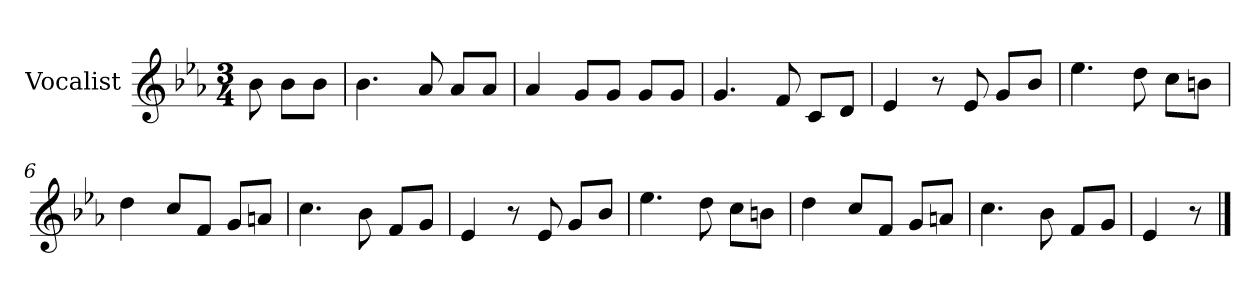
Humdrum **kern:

**kern
*part1
*staff1
*I"Vocalist
*k[b-e-a-]
*E-:
*M3/4
=
8b-
8b-L
8b-J
=1
4.b-
8a-
8a-L
8a-J
=2
4a-
8gL
8gJ
8gL
8gJ
=3
4.g
8f
8cL
8dJ
=4
4e-
8r
8e-
8gL
8b-J
=5
4.ee-
8dd
8ccL
8bnJ
=6
4dd
8ccL
8fJ
8gL
8anJ
=7
4.cc
8b-
8fL
8gJ
=8
4e-
8r
8e-
8gL
8b-J
=9
4.ee-
8dd
8ccL
8bnJ
=10
4dd
8ccL
8fJ
8gL
8anJ
=11
4.cc
8b-
8fL
8gJ
=12
4e-
8r
==
*-
